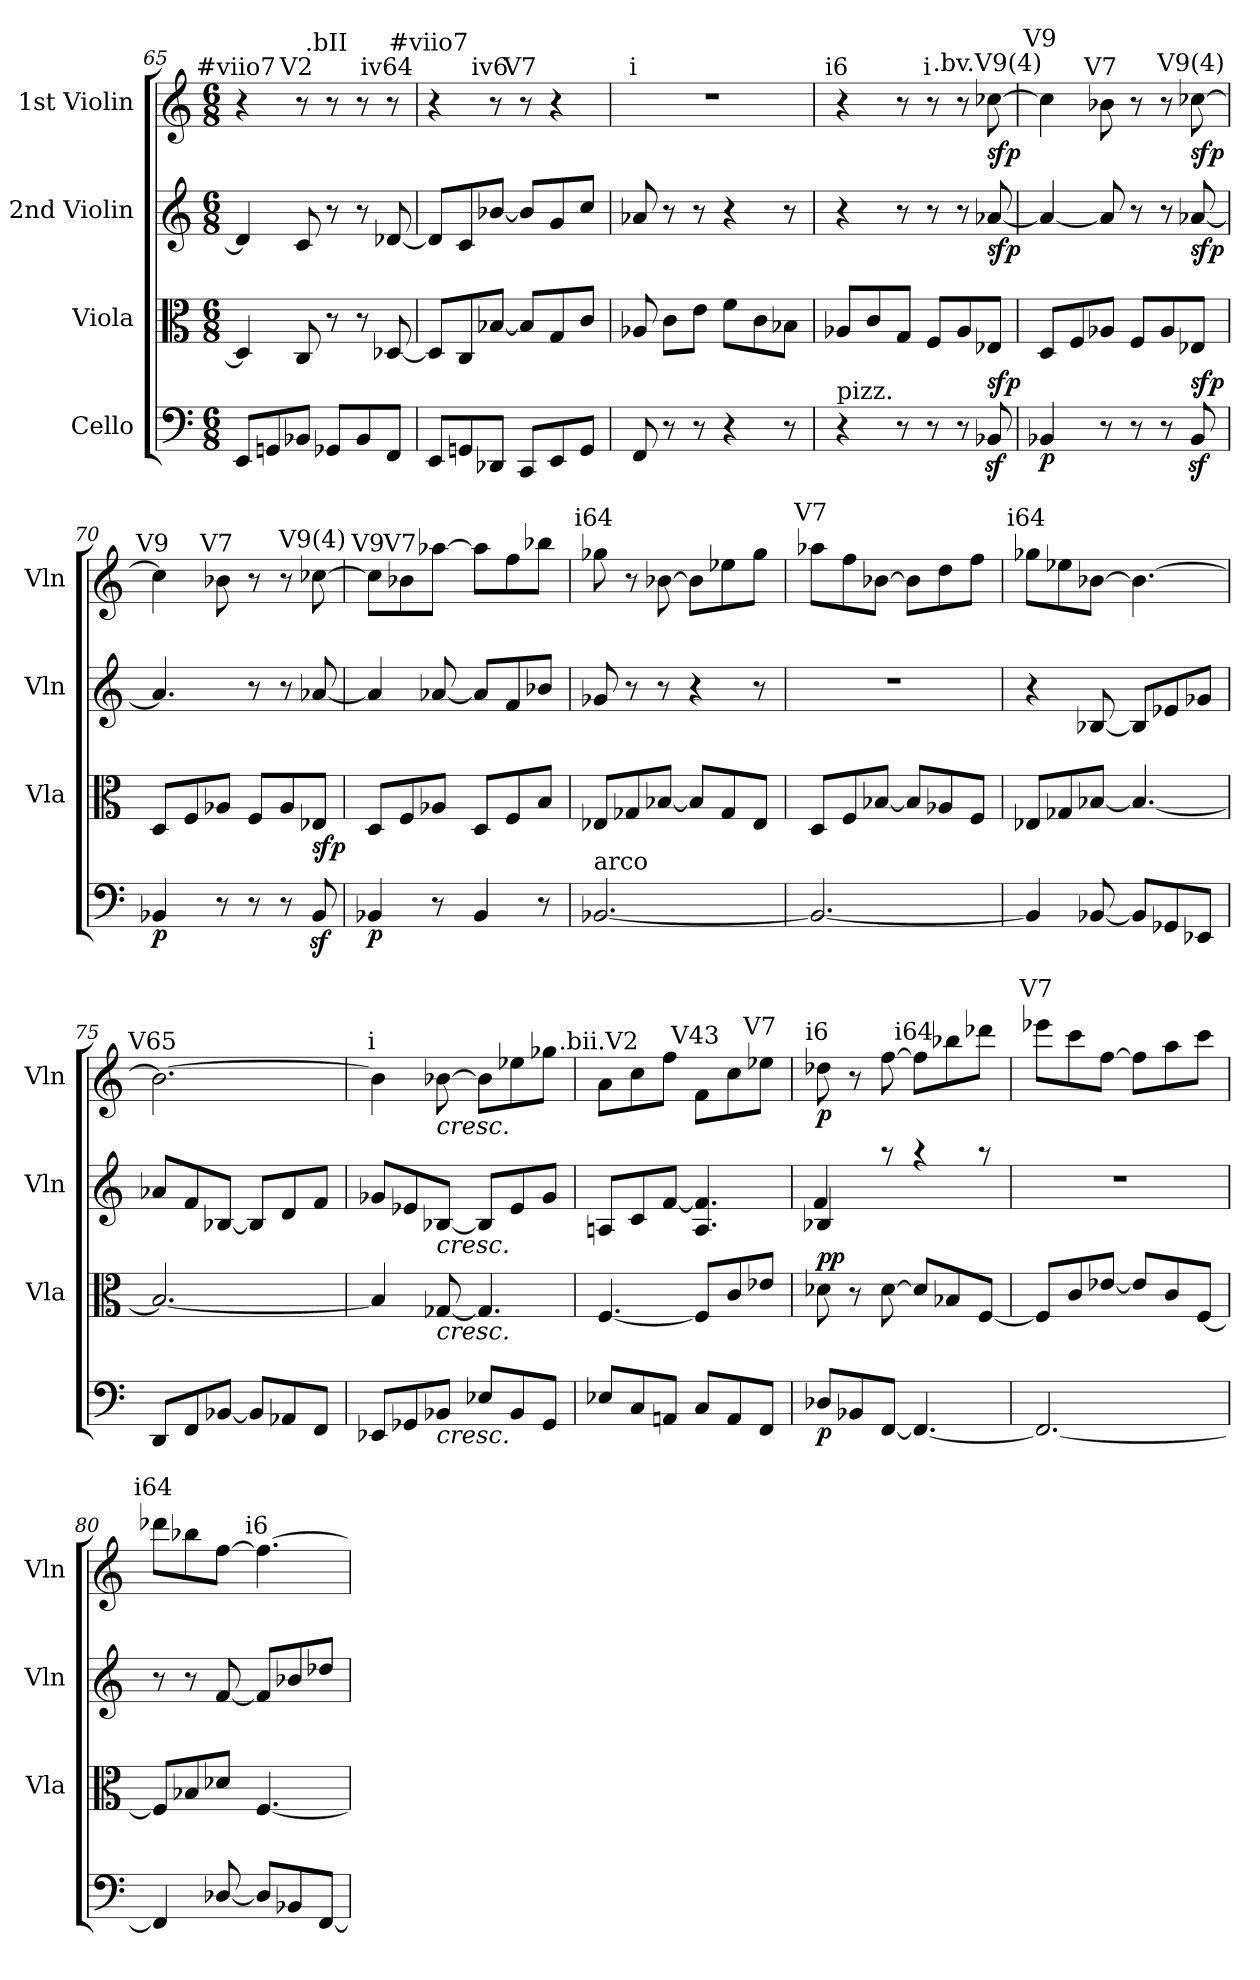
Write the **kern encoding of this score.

**kern	**dynam	**kern	**dynam	**kern	**dynam	**kern	**dynam
*part4	*part4	*part3	*part3	*part2	*part2	*part1	*part1
*staff4	*staff4	*staff3	*staff3	*staff2	*staff2	*staff1	*staff1
*I"Cello	*	*I"Viola	*	*I"2nd Violin	*	*I"1st Violin	*
*	*	*I'Vla	*	*I'Vln	*	*I'Vln	*
*clefF4	*	*clefC3	*	*clefG2	*	*clefG2	*
*k[]	*	*k[]	*	*k[]	*	*k[]	*
*C:	*	*C:	*	*C:	*	*C:	*
*M6/8	*	*M6/8	*	*M6/8	*	*M6/8	*
=65	=65	=65	=65	=65	=65	=65	=65
!	!	!	!	!	!	!LO:TX:a:cj:t=#viio7	!
8EE/L	.	4D-/]	.	4d-/]	.	4r	.
8GGn/	.	.	.	.	.	.	.
!	!	!	!	!	!	!LO:TX:a:cj:t=V2	!
8BB-X/J	.	8C/	.	8c/	.	8r	.
!	!	!	!	!	!	!LO:TX:a:cj:t=.bII	!
8GG-X/L	.	8r	.	8r	.	8r	.
8BB-/	.	8r	.	8r	.	8r	.
!	!	!	!	!	!	!LO:TX:a:cj:t=iv64	!
8FF/J	.	[8D-X/	.	[8d-X/	.	8r	.
=66	=66	=66	=66	=66	=66	=66	=66
!	!	!	!	!	!	!LO:TX:a:cj:t=#viio7	!
8EE/L	.	8D-/L]	.	8d-/L]	.	4r	.
8GGn/	.	8C/	.	8c/	.	.	.
!	!	!	!	!	!	!LO:TX:a:cj:t=iv6	!
8DD-X/J	.	[8B-X/J	.	[8b-X/J	.	8r	.
!	!	!	!	!	!	!LO:TX:a:cj:t=V7	!
8CC/L	.	8B-/L]	.	8b-/L]	.	8r	.
8EE/	.	8G/	.	8g/	.	4r	.
8GG/J	.	8c/J	.	8cc/J	.	.	.
!!LO:PB:g=z
=67	=67	=67	=67	=67	=67	=67	=67
!	!	!	!	!	!	!LO:TX:a:cj:t=i	!
8FF/	.	8A-X/	.	8a-X/	.	2.r	.
8r	.	8c\L	.	8r	.	.	.
8r	.	8e\J	.	8r	.	.	.
4r	.	8f\L	.	4r	.	.	.
.	.	8c\	.	.	.	.	.
8r	.	8B-X\J	.	8r	.	.	.
=68	=68	=68	=68	=68	=68	=68	=68
!	!	!	!	!	!	!LO:TX:a:cj:t=i6	!
!LO:TX:a:t=pizz.	!	!	!	!	!	!	!
4r	.	8A-X/L	.	4r	.	4r	.
.	.	8c/	.	.	.	.	.
8r	.	8G/J	.	8r	.	8r	.
!	!	!	!	!	!	!LO:TX:a:cj:t=i	!
8r	.	8F/L	.	8r	.	8r	.
8r	.	8A-/	.	8r	.	8r	.
!	!	!	!	!	!	!LO:TX:a:cj:t=.bv.V9(4)	!
!	!LO:DY:a	!	!	!	!LO:DY:b	!	!LO:DY:b
8BB-Xz</	sfp	8E-X/J	.	[8a-X/	sfp	[8cc-X\	sfp
=69	=69	=69	=69	=69	=69	=69	=69
!	!	!	!	!	!	!LO:TX:a:cj:t=V9	!
!	!LO:DY:b	!	!	!	!	!	!
4BB-X/	p	8D/L	.	4a-/_	.	4cc-\]	.
.	.	8F/	.	.	.	.	.
!	!	!	!	!	!	!LO:TX:a:cj:t=V7	!
8r	.	8A-X/J	.	8a-/]	.	8b-X\	.
8r	.	8F/L	.	8r	.	8r	.
8r	.	8A-/	.	8r	.	8r	.
!	!	!	!	!	!	!LO:TX:a:cj:t=V9(4)	!
!	!LO:DY:a	!	!	!	!LO:DY:b	!	!LO:DY:b
8BB-z</	sfp	8E-X/J	.	[8a-X/	sfp	[8cc-X\	sfp
=70	=70	=70	=70	=70	=70	=70	=70
!	!	!	!	!	!	!LO:TX:a:cj:t=V9	!
!	!LO:DY:b	!	!	!	!	!	!
4BB-X/	p	8D/L	.	4.a-/]	.	4cc-\]	.
.	.	8F/	.	.	.	.	.
!	!	!	!	!	!	!LO:TX:a:cj:t=V7	!
8r	.	8A-X/J	.	.	.	8b-X\	.
8r	.	8F/L	.	8r	.	8r	.
8r	.	8A-/	.	8r	.	8r	.
!	!	!	!	!	!	!LO:TX:a:cj:t=V9(4)	!
!	!	!	!LO:DY:b	!	!LO:DY:b	!	!
!	!	!	!	!	!LO:DY:n=1:a	!	!
8BB-z</	.	8E-X/J	sfp	[8a-X/	sfp sfp	[8cc-X\	.
!!LO:LB:g=z
=71	=71	=71	=71	=71	=71	=71	=71
!	!	!	!	!	!	!LO:TX:a:cj:t=V9	!
!	!LO:DY:b	!	!	!	!	!	!
4BB-X/	p	8D/L	.	4a-/]	.	8cc-\L]	.
!	!	!	!	!	!	!LO:TX:a:cj:t=V7	!
.	.	8F/	.	.	.	8b-X\	.
8r	.	8A-X/J	.	[8a-X/	.	[8aa-X\J	.
4BB-/	.	8D/L	.	8a-/L]	.	8aa-\L]	.
.	.	8F/	.	8f/	.	8ff\	.
8r	.	8B/J	.	8b-X/J	.	8bb-X\J	.
=72	=72	=72	=72	=72	=72	=72	=72
!	!	!	!	!	!	!LO:TX:a:cj:t=i64	!
!LO:TX:a:t=arco	!	!	!	!	!	!	!
[2.BB-X/	.	8E-X/L	.	8g-X/	.	8gg-X\	.
.	.	8G-X/	.	8r	.	8r	.
.	.	[8B-X/J	.	8r	.	[8b-X\	.
.	.	8B-/L]	.	4r	.	8b-\L]	.
.	.	8G-/	.	.	.	8ee-X\	.
.	.	8E-/J	.	8r	.	8gg-\J	.
=73	=73	=73	=73	=73	=73	=73	=73
!	!	!	!	!	!	!LO:TX:a:cj:t=V7	!
2.BB-/_	.	8D/L	.	2.r	.	8aa-X\L	.
.	.	8F/	.	.	.	8ff\	.
.	.	[8B-X/J	.	.	.	[8b-X\J	.
.	.	8B-/L]	.	.	.	8b-\L]	.
.	.	8A-X/	.	.	.	8dd\	.
.	.	8F/J	.	.	.	8ff\J	.
=74	=74	=74	=74	=74	=74	=74	=74
!	!	!	!	!	!	!LO:TX:a:cj:t=i64	!
4BB-/]	.	8E-X/L	.	4r	.	8gg-X\L	.
.	.	8G-X/	.	.	.	8ee-X\	.
[8BB-X/	.	[8B-X/J	.	[8B-X/	.	[8b-X\J	.
8BB-/L]	.	4.B-/_	.	8B-/L]	.	4.b-\_	.
8GG-X/	.	.	.	8e-X/	.	.	.
8EE-X/J	.	.	.	8g-X/J	.	.	.
=75	=75	=75	=75	=75	=75	=75	=75
!	!	!	!	!	!	!LO:TX:a:cj:t=V65	!
8DD/L	.	2.B-/_	.	8a-X/L	.	2.b-\_	.
8FF/	.	.	.	8f/	.	.	.
[8BB-X/J	.	.	.	[8B-X/J	.	.	.
8BB-/L]	.	.	.	8B-/L]	.	.	.
8AA-X/	.	.	.	8d/	.	.	.
8FF/J	.	.	.	8f/J	.	.	.
!!LO:LB:g=z
=76	=76	=76	=76	=76	=76	=76	=76
!	!	!	!	!	!	!LO:TX:a:cj:t=i	!
8EE-X/L	.	4B-/]	.	8g-X/L	.	4b-\]	.
8GG-X/	.	.	.	8e-X/	.	.	.
!	!	!	!	!	!	!LO:TX:b:i:t=cresc.	!
!	!	!	!	!LO:TX:b:i:t=cresc.	!	!	!
!	!	!LO:TX:b:i:t=cresc.	!	!	!	!	!
!LO:TX:b:i:t=cresc.	!	!	!	!	!	!	!
8BB-X/J	.	[8G-X/	.	[8B-X/J	.	[8b-X\	.
8E-X/L	.	4.G-/]	.	8B-/L]	.	8b-\L]	.
8BB-/	.	.	.	8e-/	.	8ee-X\	.
8GG-/J	.	.	.	8g-/J	.	8gg-X\J	.
=77	=77	=77	=77	=77	=77	=77	=77
!	!	!	!	!	!	!LO:TX:a:cj:t=.bii.V2	!
8E-X/L	.	[4.F/	.	8An/L	.	8a\L	.
8C/	.	.	.	8c/	.	8cc\	.
8AAn/J	.	.	.	[8f/J	.	8ff\J	.
!	!	!	!	!	!	!LO:TX:a:cj:t=V43	!
8C/L	.	8F/L]	.	4.A/ 4.f/]	.	8f\L	.
8AA/	.	8c/	.	.	.	8cc\	.
!	!	!	!	!	!	!LO:TX:a:cj:t=V7	!
8FF/J	.	8e-X/J	.	.	.	8ee-X\J	.
=78	=78	=78	=78	=78	=78	=78	=78
*	*	*	*	*^	*	*	*
!	!	!	!	!	!	!	!LO:TX:a:cj:t=i6	!
!	!LO:DY:b	!	!LO:DY:b	!	!	!	!	!
!	!	!	!LO:DY:n=1:a	!	!	!	!	!LO:DY:b
8D-X/L	p	8d-X\	p p	4B-X/	4f/	.	8dd-X\	p
8BB-X/	.	8r	.	.	.	.	8r	.
[8FF/J	.	[8d-\	.	8raa	2ryy	.	[8ff\	.
!	!	!	!	!	!	!	!LO:TX:a:cj:t=i64	!
4.FF/_	.	8d-/L]	.	4raa	.	.	8ff\L]	.
.	.	8B-X/	.	.	.	.	8bb-X\	.
.	.	[8F/J	.	8raa	.	.	8ddd-X\J	.
*	*	*	*	*v	*v	*	*	*
!!LO:PB:g=z
=79	=79	=79	=79	=79	=79	=79	=79
!	!	!	!	!	!	!LO:TX:a:cj:t=V7	!
2.FF/_	.	8F/L]	.	2.r	.	8eee-X\L	.
.	.	8c/	.	.	.	8ccc\	.
.	.	[8e-X/J	.	.	.	[8ff\J	.
.	.	8e-/L]	.	.	.	8ff\L]	.
.	.	8c/	.	.	.	8aa\	.
.	.	[8F/J	.	.	.	8ccc\J	.
=80	=80	=80	=80	=80	=80	=80	=80
!	!	!	!	!	!	!LO:TX:a:cj:t=i64	!
4FF/]	.	8F/L]	.	8r	.	8ddd-X\L	.
.	.	8B-X/	.	8r	.	8bb-X\	.
[8D-X/	.	8d-X/J	.	[8f/	.	[8ff\J	.
!	!	!	!	!	!	!LO:TX:a:cj:t=i6	!
8D-/L]	.	[4.F/	.	8f/L]	.	4.ff\_	.
8BB-X/	.	.	.	8b-X/	.	.	.
[8FF/J	.	.	.	8dd-X/J	.	.	.
=	=	=	=	=	=	=	=
*-	*-	*-	*-	*-	*-	*-	*-
